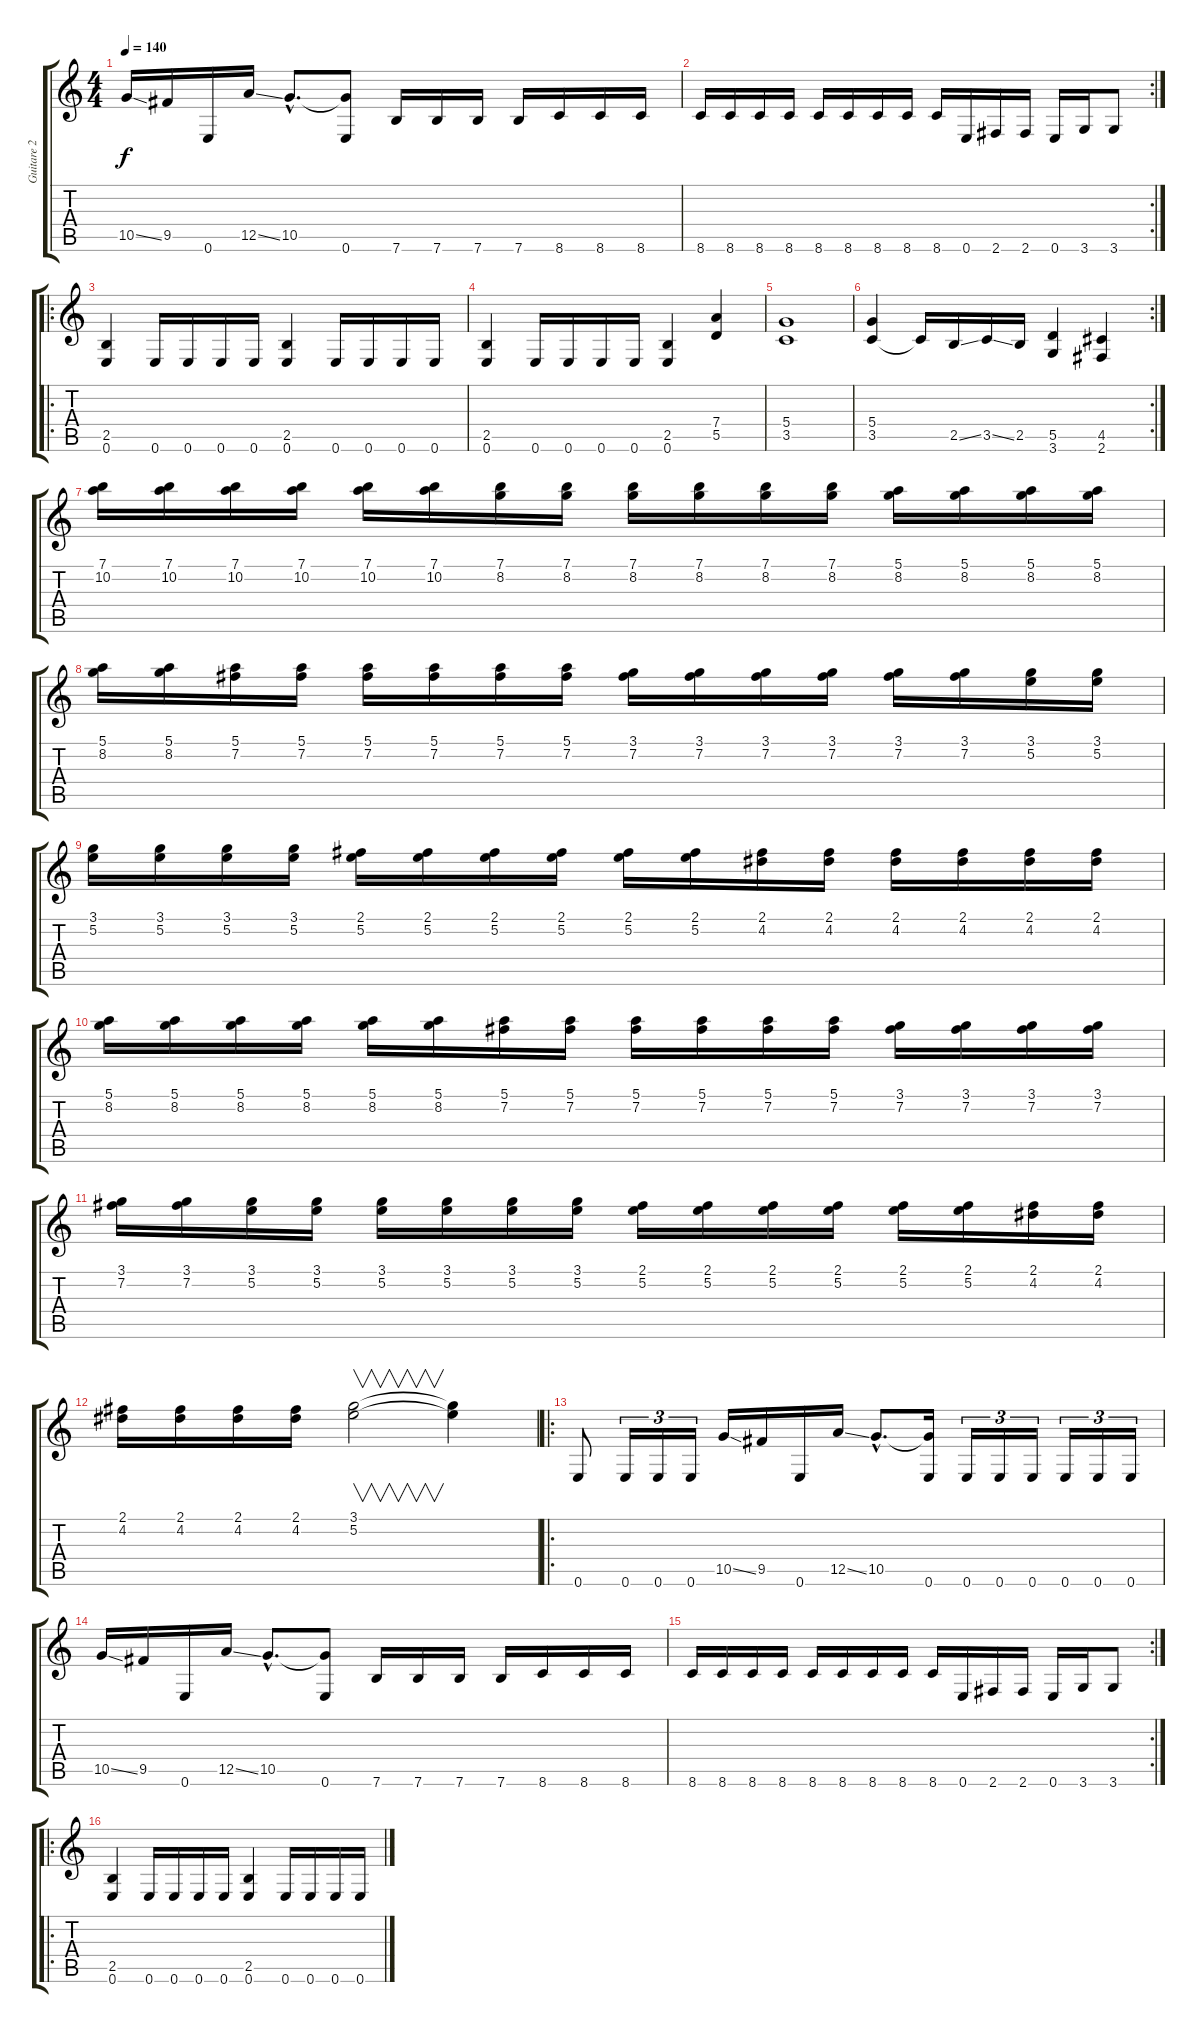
\track ("Guitare 2" "Guitare 2") {instrument distortionguitar}
\staff {score tabs}
\tuning (E4 B3 G3 D3 A2 E2) {hide}
\ts (4 4)
\tempo 140
\clef g2
\ks c
10.5{ss}.16{dy f} 9.5.16 0.6.16 12.5{ss}.16 10.5{hac}.8{d} (10.5{t} 0.6).8 7.6.16 7.6.16 7.6.16 7.6.16 8.6.16 8.6.16 8.6.16 |
\rc 2
8.6.16 8.6.16 8.6.16 8.6.16 8.6.16 8.6.16 8.6.16 8.6.16 8.6.16 0.6.16 2.6.16 2.6.16 0.6.16 3.6.16 3.6.8 |
\ro
(2.5 0.6).4 0.6.16 0.6.16 0.6.16 0.6.16 (2.5 0.6).4 0.6.16 0.6.16 0.6.16 0.6.16 |
(2.5 0.6).4 0.6.16 0.6.16 0.6.16 0.6.16 (2.5 0.6).4 (7.4 5.5).4 |
(5.4 3.5).1 |
\rc 2
(5.4 3.5).4 3.5{t}.16 2.5{ss}.16 3.5{ss}.16 2.5.16 (5.5 3.6).4 (4.5 2.6).4 |
(7.1 10.2).16 (7.1 10.2).16 (7.1 10.2).16 (7.1 10.2).16 (7.1 10.2).16 (7.1 10.2).16 (7.1 8.2).16 (7.1 8.2).16 (7.1 8.2).16 (7.1 8.2).16 (7.1 8.2).16 (7.1 8.2).16 (5.1 8.2).16 (5.1 8.2).16 (5.1 8.2).16 (5.1 8.2).16 |
(5.1 8.2).16 (5.1 8.2).16 (5.1 7.2).16 (5.1 7.2).16 (5.1 7.2).16 (5.1 7.2).16 (5.1 7.2).16 (5.1 7.2).16 (3.1 7.2).16 (3.1 7.2).16 (3.1 7.2).16 (3.1 7.2).16 (3.1 7.2).16 (3.1 7.2).16 (3.1 5.2).16 (3.1 5.2).16 |
(3.1 5.2).16 (3.1 5.2).16 (3.1 5.2).16 (3.1 5.2).16 (2.1 5.2).16 (2.1 5.2).16 (2.1 5.2).16 (2.1 5.2).16 (2.1 5.2).16 (2.1 5.2).16 (2.1 4.2).16 (2.1 4.2).16 (2.1 4.2).16 (2.1 4.2).16 (2.1 4.2).16 (2.1 4.2).16 |
(5.1 8.2).16 (5.1 8.2).16 (5.1 8.2).16 (5.1 8.2).16 (5.1 8.2).16 (5.1 8.2).16 (5.1 7.2).16 (5.1 7.2).16 (5.1 7.2).16 (5.1 7.2).16 (5.1 7.2).16 (5.1 7.2).16 (3.1 7.2).16 (3.1 7.2).16 (3.1 7.2).16 (3.1 7.2).16 |
(3.1 7.2).16 (3.1 7.2).16 (3.1 5.2).16 (3.1 5.2).16 (3.1 5.2).16 (3.1 5.2).16 (3.1 5.2).16 (3.1 5.2).16 (2.1 5.2).16 (2.1 5.2).16 (2.1 5.2).16 (2.1 5.2).16 (2.1 5.2).16 (2.1 5.2).16 (2.1 4.2).16 (2.1 4.2).16 |
(2.1 4.2).16 (2.1 4.2).16 (2.1 4.2).16 (2.1 4.2).16 (3.1 5.2).2{v} (3.1{t} 5.2{t}).4 |
\ro
0.6.8 0.6.16{tu (3 2)} 0.6.16{tu (3 2)} 0.6.16{tu (3 2)} 10.5{ss}.16 9.5.16 0.6.16 12.5{ss}.16 10.5{hac}.8{d} (10.5{t} 0.6).16 0.6.16{tu (3 2)} 0.6.16{tu (3 2)} 0.6.16{tu (3 2)} 0.6.16{tu (3 2)} 0.6.16{tu (3 2)} 0.6.16{tu (3 2)} |
10.5{ss}.16 9.5.16 0.6.16 12.5{ss}.16 10.5{hac}.8{d} (10.5{t} 0.6).8 7.6.16 7.6.16 7.6.16 7.6.16 8.6.16 8.6.16 8.6.16 |
\rc 2
8.6.16 8.6.16 8.6.16 8.6.16 8.6.16 8.6.16 8.6.16 8.6.16 8.6.16 0.6.16 2.6.16 2.6.16 0.6.16 3.6.16 3.6.8 |
\ro
(2.5 0.6).4 0.6.16 0.6.16 0.6.16 0.6.16 (2.5 0.6).4 0.6.16 0.6.16 0.6.16 0.6.16
